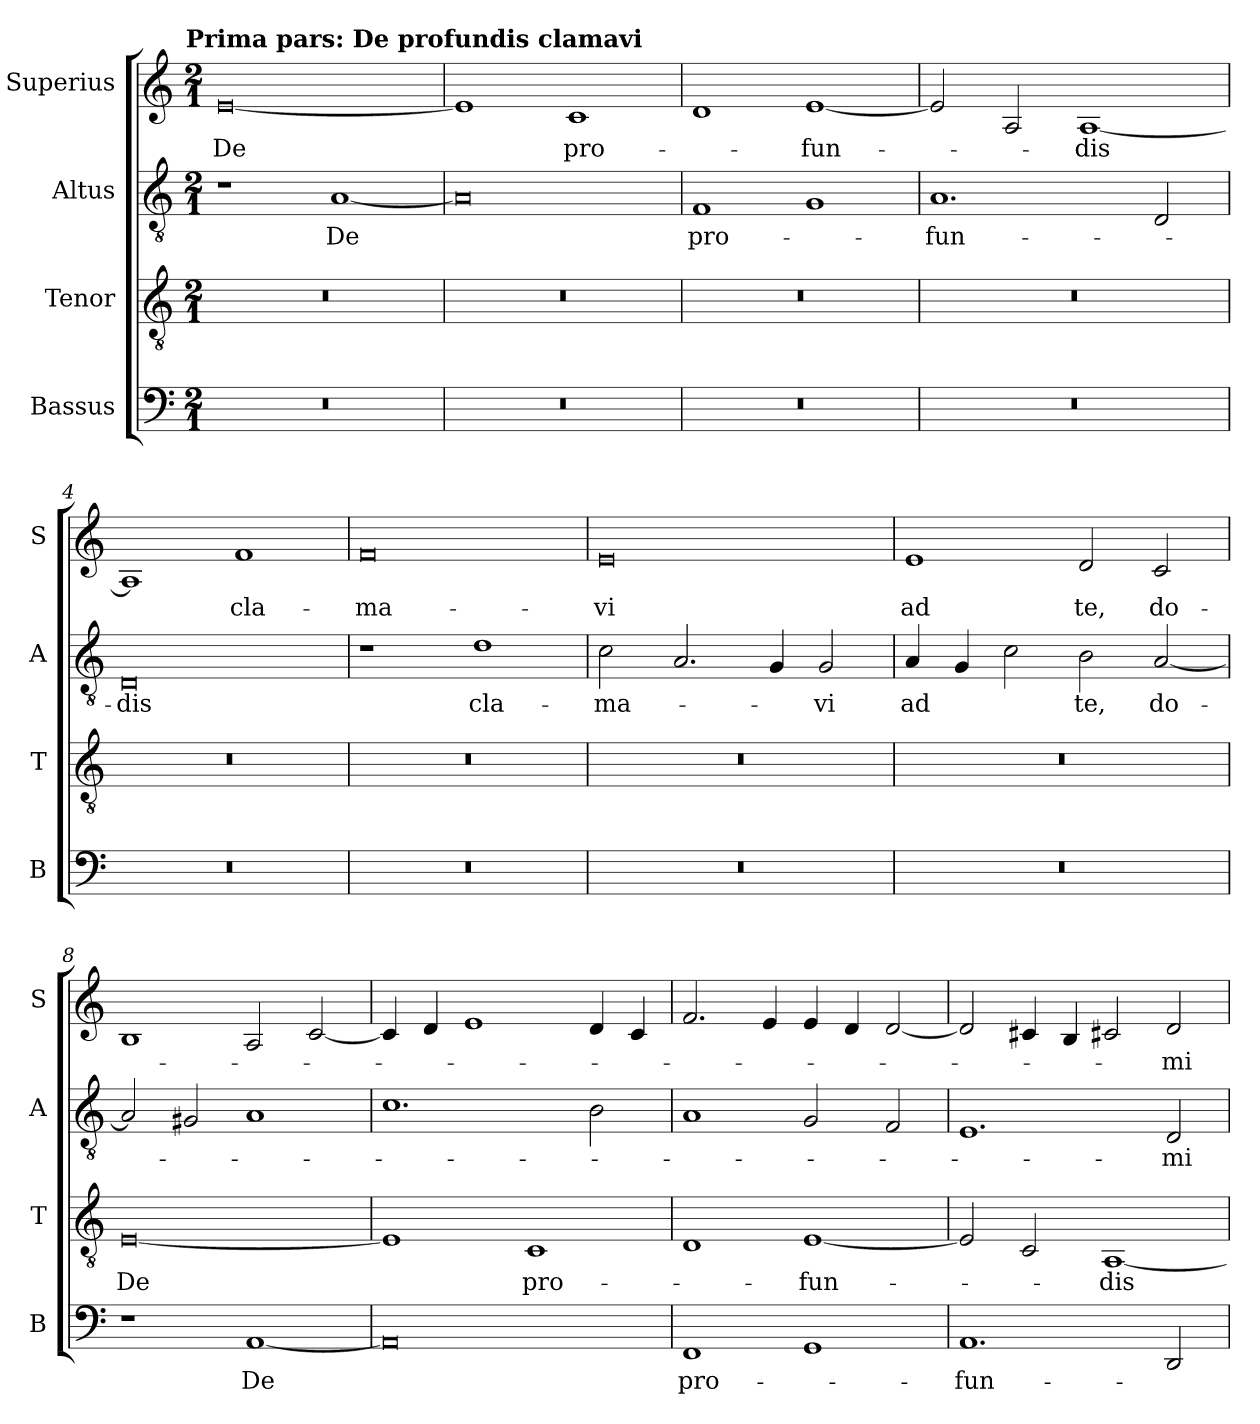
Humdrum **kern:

**kern	**text	**kern	**text	**kern	**text	**kern	**text
*part4	*part4	*part3	*part3	*part2	*part2	*part1	*part1
*staff4	*staff4	*staff3	*staff3	*staff2	*staff2	*staff1	*staff1
*I"Bassus	*	*I"Tenor	*	*I"Altus	*	*I"Superius	*
*I'B	*	*I'T	*	*I'A	*	*I'S	*
*clefF4	*	*clefGv2	*	*clefGv2	*	*clefG2	*
*k[]	*	*k[]	*	*k[]	*	*k[]	*
*C:	*	*C:	*	*C:	*	*C:	*
!!LO:TX:omd:t=Prima pars&colon; De profundis clamavi
*M2/1	*	*M2/1	*	*M2/1	*	*M2/1	*
=	=	=	=	=	=	=	=
0r	.	0r	.	1r	.	[0e	De
.	.	.	.	[1A	De	.	.
=1	=1	=1	=1	=1	=1	=1	=1
0r	.	0r	.	0A]	.	1e]	.
.	.	.	.	.	.	1c	pro-
=2	=2	=2	=2	=2	=2	=2	=2
0r	.	0r	.	1F	pro-	1d	.
.	.	.	.	1G	.	[1e	-fun-
=3	=3	=3	=3	=3	=3	=3	=3
0r	.	0r	.	1.A	-fun-	2e]	.
.	.	.	.	.	.	2A	.
.	.	.	.	.	.	[1A	-dis
.	.	.	.	2D	.	.	.
=4	=4	=4	=4	=4	=4	=4	=4
0r	.	0r	.	0D	-dis	1A]	.
.	.	.	.	.	.	1f	cla-
=5	=5	=5	=5	=5	=5	=5	=5
0r	.	0r	.	1r	.	0f	-ma-
.	.	.	.	1d	cla-	.	.
=6	=6	=6	=6	=6	=6	=6	=6
0r	.	0r	.	2c	-ma-	0e	-vi
.	.	.	.	2.A	.	.	.
.	.	.	.	4G	.	.	.
.	.	.	.	2G	-vi	.	.
=7	=7	=7	=7	=7	=7	=7	=7
0r	.	0r	.	4A	ad	1e	ad
.	.	.	.	4G	.	.	.
.	.	.	.	2c	.	.	.
.	.	.	.	2B	te,	2d	te,
.	.	.	.	[2A	do-	2c	do-
=8	=8	=8	=8	=8	=8	=8	=8
1r	.	[0E	De	2A]	.	1B	.
.	.	.	.	2G#X	.	.	.
[1AA	De	.	.	1A	.	2A	.
.	.	.	.	.	.	[2c	.
=9	=9	=9	=9	=9	=9	=9	=9
0AA]	.	1E]	.	1.c	.	4c]	.
.	.	.	.	.	.	4d	.
.	.	.	.	.	.	1e	.
.	.	1C	pro-	.	.	.	.
.	.	.	.	2B	.	4d	.
.	.	.	.	.	.	4c	.
=10	=10	=10	=10	=10	=10	=10	=10
1FF	pro-	1D	.	1A	.	2.f	.
.	.	.	.	.	.	4e	.
1GG	.	[1E	-fun-	2G	.	4e	.
.	.	.	.	.	.	4d	.
.	.	.	.	2F	.	[2d	.
=11	=11	=11	=11	=11	=11	=11	=11
1.AA	-fun-	2E]	.	1.E	.	2d]	.
.	.	2C	.	.	.	4c#X	.
.	.	.	.	.	.	4B	.
.	.	[1AA	-dis	.	.	2c#X	.
2DD	.	.	.	2D	-mi-	2d	-mi-
=	=	=	=	=	=	=	=
*-	*-	*-	*-	*-	*-	*-	*-
